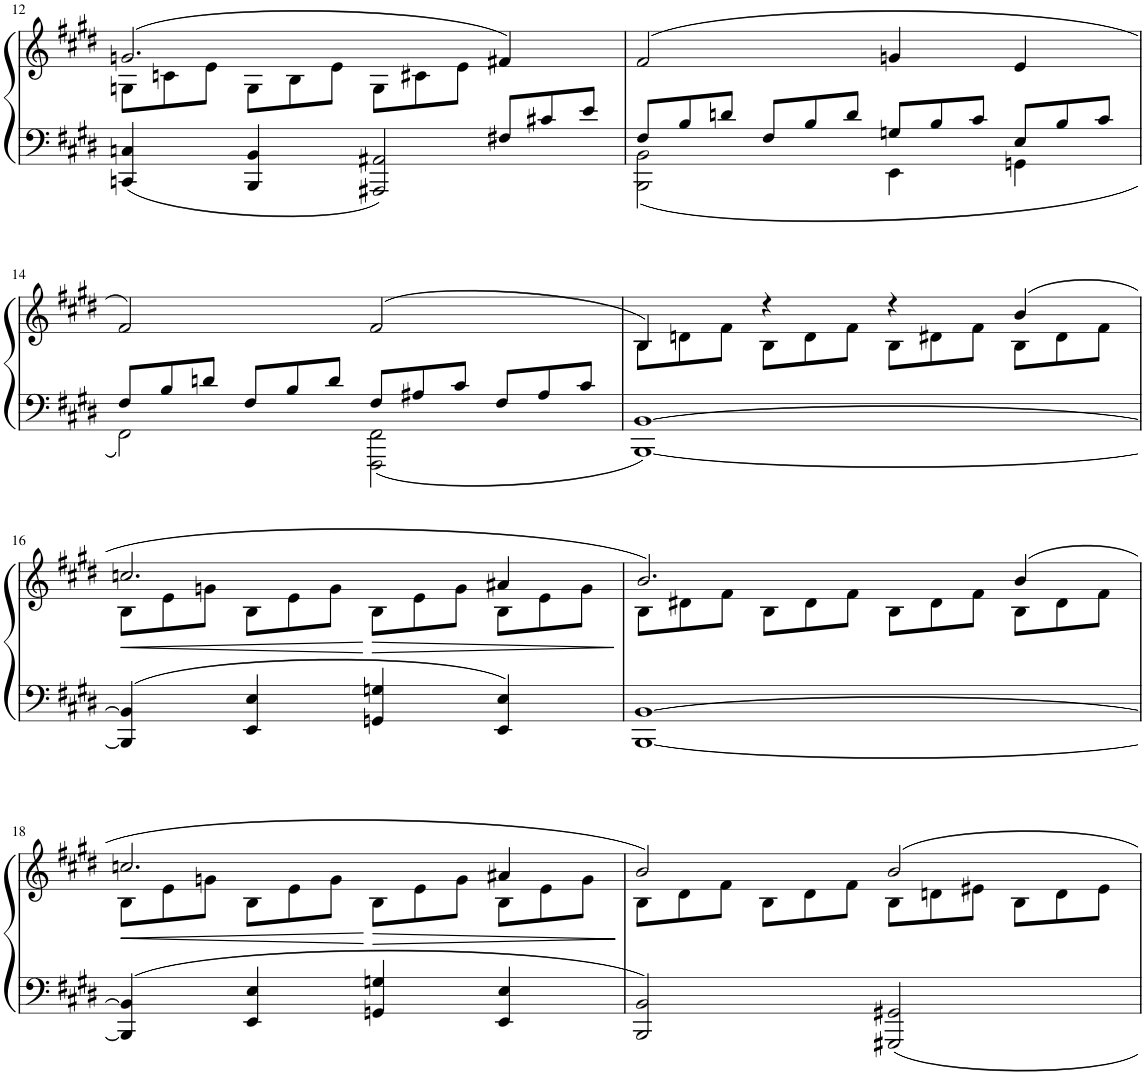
**kern	**kern	**dynam
*part1	*part1	*part1
*staff2	*staff1	*staff1/2
*I"Piano	*	*
*I'Pno.	*	*
!!LO:PB:g=z
*clefF4	*clefG2	*
*k[f#c#g#d#]	*k[f#c#g#d#]	*
*M2/2	*M2/2	*
*met(c|)	*met(c|)	*
=12	=12	=12
*^	*^	*
*	*	*	*Xtuplet	*
2.ryy	4CCn/ 4Cn/	(>2.gn/	12Gn\L	.
.	.	.	12cn\	.
.	.	.	12e\J	.
.	4BBB/ 4BB/	.	12G\L	.
.	.	.	12B\	.
.	.	.	12e\J	.
.	2AAA#X/ 2AA#X/	.	12G\L	.
.	.	.	12c#X\	.
.	.	.	12e\J	.
*Xtuplet	*	*	*	*
12F#X/L	.	4f#X/)	4ryy	.
12c#X/	.	.	.	.
12e/J	.	.	.	.
*	*	*v	*v	*
=13	=13	=13	=13
12F#/L	2BBB\ 2BB\	(2f#/	.
12B/	.	.	.
12dn/J	.	.	.
12F#/L	.	.	.
12B/	.	.	.
12d/J	.	.	.
12Gn/L	4EE\	4gn/	.
12B/	.	.	.
12c#/J	.	.	.
12E/L	4GGn\	4e/	.
12B/	.	.	.
12c#/J	.	.	.
!!LO:LB:g=z
=14	=14	=14	=14
12F#/L	2FF#\	2f#/)	.
12B/	.	.	.
12dn/J	.	.	.
12F#/L	.	.	.
12B/	.	.	.
12d/J	.	.	.
12F#/L	2FFF#\ 2FF#\	(2f#/	.
12A#X/	.	.	.
12c#/J	.	.	.
12F#/L	.	.	.
12A#/	.	.	.
12c#/J	.	.	.
*v	*v	*	*
=15	=15	=15
*	*^	*
[1BBB [>1BB	4B/)	12B\L	.
.	.	12dn\	.
.	.	12f#\J	.
.	4r	12B\L	.
.	.	12d\	.
.	.	12f#\J	.
.	4r	12B\L	.
.	.	12d#X\	.
.	.	12f#\J	.
.	(4b/	12B\L	.
.	.	12d#\	.
.	.	12f#\J	.
!!LO:LB:g=z	!!
=16	=16	=16	=16
!	!	!	!LO:HP:b
4BBB/] 4BB/]	2.ccn/	12B\L	<
.	.	12e\	.
.	.	12gn\J	.
4EE/ 4E/	.	12B\L	.
.	.	12e\	.
.	.	12g\J	.
!	!	!	!LO:HP:n=1:b
4GGn/ 4Gn/	.	12B\L	[ >
.	.	12e\	.
.	.	12g\J	.
4EE/ 4E/	4a#X/	12B\L	.
.	.	12e\	.
.	.	12g\J	.
=17	=17	=17	=17
[1BBB [>1BB	2.b/)	12B\L	.
.	.	12d#X\	.
.	.	12f#\J	.
.	.	12B\L	.
.	.	12d#\	.
.	.	12f#\J	.
.	.	12B\L	.
.	.	12d#\	.
.	.	12f#\J	.
.	(>4b/	12B\L	.
.	.	12d#\	.
.	.	12f#\J	.
!!LO:LB:g=z	!!
=18	=18	=18	=18
!	!	!	!LO:HP:b
4BBB/] 4BB/]	2.ccn/	12B\L	<
.	.	12e\	.
.	.	12gn\J	.
4EE/ 4E/	.	12B\L	.
.	.	12e\	.
.	.	12g\J	.
4GGn/ 4Gn/	.	12B\L	[
.	.	12e\	.
.	.	12g\J	.
4EE/ 4E/	4a#X/	12B\L	.
.	.	12e\	.
.	.	12g\J	.
*	*v	*v	*
.	.	]
=19	=19	=19
*	*^	*
2BBB/ 2BB/	2b/)	12B\L	.
.	.	12d#\	.
.	.	12f#\J	.
.	.	12B\L	.
.	.	12d#\	.
.	.	12f#\J	.
2GGG#X/ 2GG#X/	2b/	12B\L	.
.	.	12dn\	.
.	.	12e#X\J	.
.	.	12B\L	.
.	.	12d\	.
.	.	12e#\J	.
*	*v	*v	*
=	=	=
*-	*-	*-
